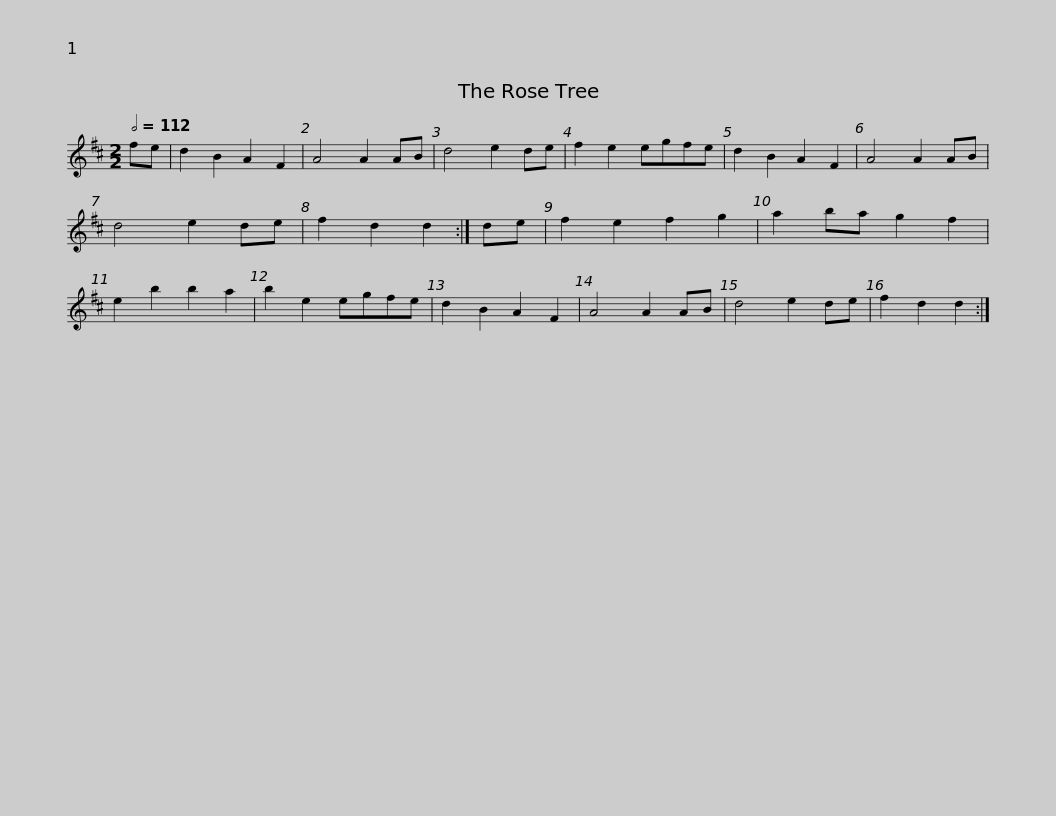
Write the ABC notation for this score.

X:1
L:1/8
Q:1/2=112
M:2/2
I:linebreak $
K:D
V:1 treble
V:1
 fe | d2 B2 A2 F2 | A4 A2 AB | d4 e2 de | f2 e2 egfe | %5
 d2 B2 A2 F2 | A4 A2 AB | d4 e2 de | f2 d2 d2 :| de |$ %10
 f2 e2 f2 g2 | a2 ba g2 f2 | e2 b2 b2 a2 | b2 e2 egfe | d2 B2 A2 F2 | %15
 A4 A2 AB | d4 e2 de | f2 d2 d2 :| %18
